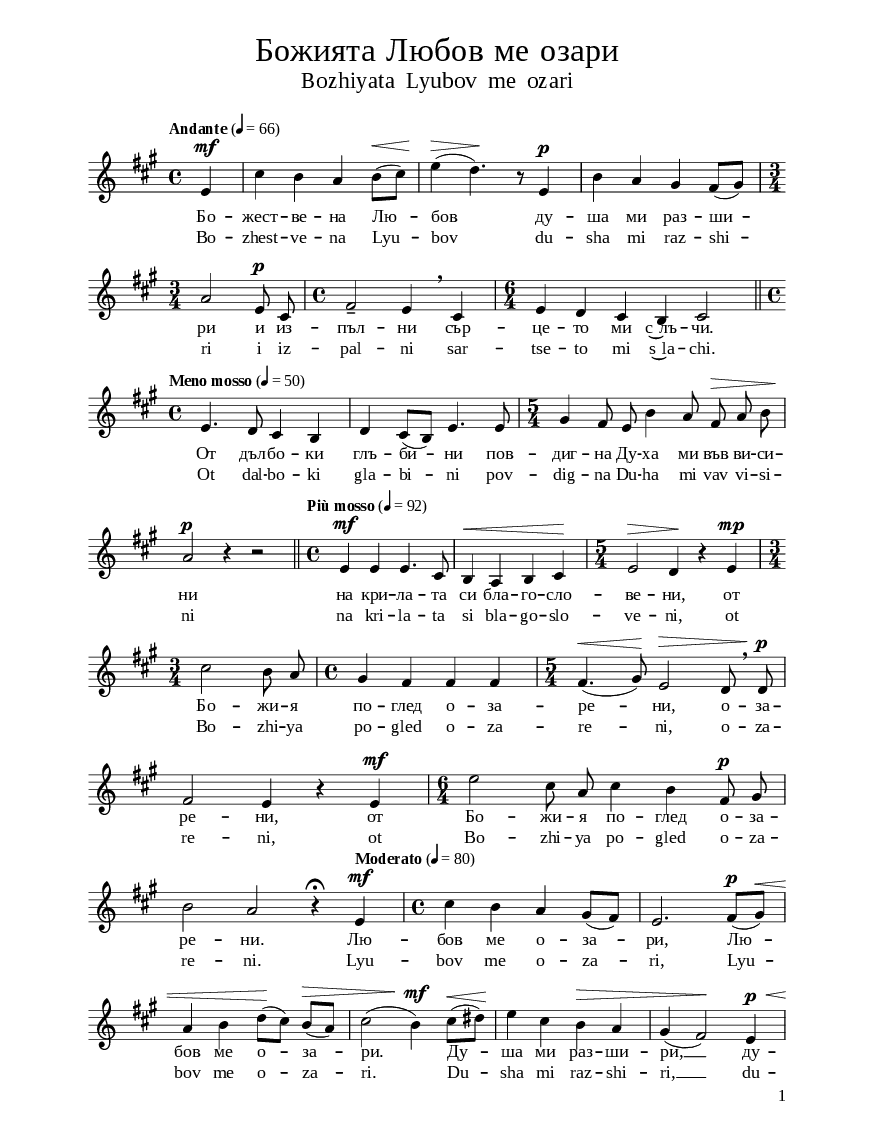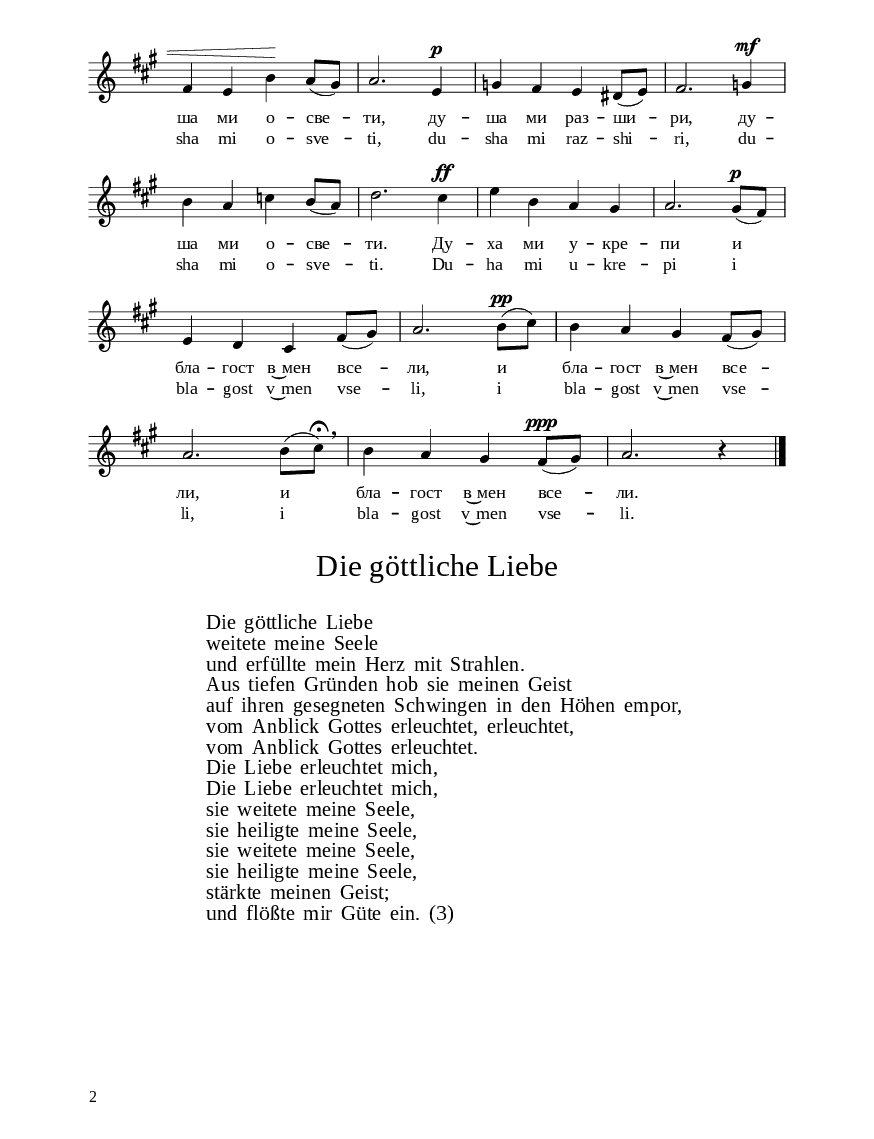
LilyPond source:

\version "2.20.0"

\paper {
  #(set-paper-size "a5")
}

\bookpart {
  \paper {
    print-all-headers = ##t
    print-page-number = ##t
    print-first-page-number = ##t

    % put page numbers on the bottom
    oddHeaderMarkup = \markup ""
    evenHeaderMarkup = \markup ""
    oddFooterMarkup = \markup
    \fill-line {
      ""
      \on-the-fly #print-page-number-check-first \fromproperty #'page:page-number-string
    }
    evenFooterMarkup = \markup
    \fill-line {
      \on-the-fly #print-page-number-check-first \fromproperty #'page:page-number-string
      ""
    }

    left-margin = 1.5\cm
    right-margin = 1.5\cm
    top-margin = 1.6\cm
    bottom-margin = 1.2\cm
    ragged-bottom = ##t % do not spread the staves to fill the whole vertical space

    % change lyrics and titles font (affects notes also)
    fonts =
    #(make-pango-font-tree
      "Times New Roman"
      "DejaVu Sans"
      "DejaVu Sans Mono"
      (/ (* staff-height pt) 3.6))

    % change distance between staves
    system-system-spacing =
    #'((basic-distance . 12)
       (minimum-distance . 6)
       (padding . 1)
       (stretchability . 12))
  }

  \header {
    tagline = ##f
  }

  \score{
    \layout {
      indent = 0.0\cm % remove first line indentation
      %ragged-last = ##t % do not spread last line to fill the whole space
      \context {
        \Score
        \omit BarNumber %remove bar numbers
      } % context

      \context {
        % change staff size
        \Staff
        fontSize = #+0 % affects notes size only
        \override StaffSymbol #'staff-space = #(magstep -3)
        \override StaffSymbol #'thickness = #0.5
        \override BarLine #'hair-thickness = #1
        %\override StaffSymbol #'ledger-line-thickness = #'(0 . 0)
      }

      \context {
        % adjust space between staff and lyrics and between the two lyric lines
        \Lyrics
        \override VerticalAxisGroup.nonstaff-relatedstaff-spacing = #'((basic-distance . 4.5))
        \override VerticalAxisGroup.nonstaff-nonstaff-spacing = #'((minimum-distance . 2))
      }
    } % layout

    \new Voice \absolute{
      \clef treble
      \key a \major
      \time 4/4
      \tempo \markup {
        % make tempo note smaller
        \concat {
          "Andante " \normal-text { "(" }
          \teeny \general-align #Y #DOWN \note #"4" #0.8
          \normal-text { " = 66)" }
        }
      }
      \autoBeamOff
      \partial 4
      e'4 ^\mf  | % 2
      cis''4  b'4  a'4  b'8 ( [ ^\<
      cis''8 ) ] | % 3
      e''4 ( ^\! ^\>  d''4. ) \! r8  e'4^\p | % 4
      b'4  a'4  gis'4  fis'8 ( [
      gis'8 ) ] \break| % 5
      \time 3/4  | % 5
      a'2  e'8  ^\p  cis'8   | % 6
      \time 4/4  | % 6
      fis'2 --  e'4   \breathe cis'4 | % 7
      \time 6/4  | % 7
      e'4  d'4  cis'4  b4  cis'2 \bar
      "||"
      \time 4/4  \break | % 8
      | % 8
      \tempo \markup {
        % make tempo note smaller
        \concat {
          "Meno mosso " \normal-text { "(" }
          \teeny \general-align #Y #DOWN \note #"4" #0.8
          \normal-text { " = 50)" }
        }
      }
      e'4.  d'8  cis'4  b4 | % 9
      d'4  cis'8 ( [  b8 ) ]  e'4.  e'8
      |
      \time 5/4  |
      gis'4  fis'8   e'8  b'4  a'8
      fis'8 ^\>  a'8  b'8
      \break | % 11
      a'2 ^\! ^\p r4 r2 \bar "||"
      \time 4/4   | % 12
      \tempo \markup {
        % make tempo note smaller
        \concat {
          "Più mosso" \normal-text { " (" }
          \teeny \general-align #Y #DOWN \note #"4" #0.8
          \normal-text { " = 92)" }
        }
      } e'4 ^\mf

      e'4
      e'4.   cis'8 | % 13
      b4 ^\<  a4  b4  cis'4 ^\!  | % 14
      \time 5/4  | % 14
      e'2 ^\>  d'4 ^\! r4  e'4 ^\mp \break | % 15
      \time 3/4  | % 15
      cis''2  b'8   a'8  | % 16
      \time 4/4  | % 16
      gis'4  fis'4  fis'4  fis'4 | % 17
      \time 5/4  | % 17
      fis'4. ( ^\<  gis'8 ) ^\!  e'2 ^\>  d'8 \breathe
      ^\!  ^\p  d'8   \break | % 18
      fis'2  e'4 r4  e'4 ^\mf | % 19
      \time 6/4  | % 19
      e''2  cis''8   a'8   cis''4
      b'4  fis'8  ^\p  gis'8 \break |

      b'2  a'2 r4 ^\fermata   \tempo \markup {
        % make tempo note smaller
        \concat {
          "Moderato" \normal-text { " (" }
          \teeny \general-align #Y #DOWN \note #"4" #0.8
          \normal-text { " = 80)" }
        }
      } e'4
      ^\mf | % 21
      \time 4/4  | % 21
      cis''4  b'4  a'4  gis'8 ( [
      fis'8 ) ]  | % 22
      e'2.  fis'8 ( [ ^\p  gis'8 ) ] ^\< \break | % 23
      a'4  b'4  d''8 ( [ ^\!  cis''8 )
      ]  b'8 ( [ ^\>  a'8 ) ] | % 24
      cis''2 (  b'4 ) ^\! ^\mf  cis''8 ( [ ^\<
      dis''8 ) ] | % 25
      e''4 ^\!  cis''4  b'4 ^\>  a'4 | % 26
      gis'4 (  fis'2 ) ^\!  e'4 ^\p ^\< \break | % 27
      fis'4  e'4  b'4 ^\!  a'8 ( [
      gis'8 ) ] | % 28
      a'2.  e'4 ^\p | % 29
      g'4  fis'4  e'4  dis'8 ( [  e'8
      ) ] |
      fis'2.  g'4 ^\mf \break | % 31
      b'4  a'4  c''4  b'8 ( [  a'8
      ) ] | % 32
      d''2.  cis''4 ^\ff  | % 33
      e''4  b'4  a'4  gis'4 | % 34
      a'2.  gis'8 ( [ ^\p  fis'8 ) ] \break | % 35
      e'4  d'4  cis'4  fis'8 ( [  gis'8
      ) ] | % 36
      a'2.  b'8 ( [ ^\pp  cis''8 ) ]
      | % 37
      b'4  a'4  gis'4  fis'8 ( [
      gis'8 ) ] | % 38
      a'2.  b'8 ( [  cis''8 ) ^\fermata ]
      \breathe | % 39
      b'4  a'4  gis'4  fis'8 ( [ ^\ppp
      gis'8 ) ] |
      a'2. r4 \bar "|."
    }

    \addlyrics {
      Бо -- жест -- ве -- на Лю -- бов
      ду -- ша ми раз -- ши -- ри
      и из -- пъл -- ни сър -- це -- то
      ми с~лъ -- чи. От дъл -- бо -- ки
      глъ -- би -- ни пов -- диг -- на
      Ду -- ха ми във ви -- си -- ни на
      кри -- ла -- та си бла -- го -- сло
      -- ве -- ни, от Бо -- жи -- я по --
      глед о -- за -- ре -- ни, о -- за
      -- ре -- ни, от Бо -- жи -- я по --
      глед о -- за -- ре -- ни. Лю -- бов
      ме о -- за -- ри, Лю -- бов
      ме о -- за -- ри.  Ду --
      ша ми раз -- ши -- ри,  __ ду --
      ша ми о -- све  -- ти, ду -- ша
      ми раз -- ши  -- ри, ду -- ша ми
      о -- све -- ти. Ду -- ха ми у --
      кре -- пи и  бла -- гост в~мен
      все -- ли, и  бла -- гост
      в~мен все -- ли, и  бла --
      гост в~мен все -- ли.}
      \addlyrics {
        Bo -- zhest -- ve -- na Lyu -- bov
        du -- sha mi raz -- shi -- ri
        i iz -- pal -- ni sar -- tse -- to
        mi s~la -- chi. Ot dal -- bo -- ki
        gla -- bi -- ni pov -- dig -- na
        Du -- ha mi vav vi -- si -- ni na
        kri -- la -- ta si bla -- go -- slo
        -- ve -- ni, ot Bo -- zhi -- ya po --
        gled o -- za -- re -- ni, o -- za
        -- re -- ni, ot Bo -- zhi -- ya po --
        gled o -- za -- re -- ni. Lyu -- bov
        me o -- za -- ri, Lyu -- bov
        me o -- za -- ri.  Du --
        sha mi raz -- shi -- ri,  __ du --
        sha mi o -- sve  -- ti, du -- sha
        mi raz -- shi  -- ri, du -- sha mi
        o -- sve -- ti. Du -- ha mi u --
        kre -- pi i  bla -- gost v~men
        vse -- li, i  bla -- gost
        v~men vse -- li, i  bla --
        gost v~men vse -- li.}

        \header {
          title = \markup \column \normal-text \fontsize #2.5 {
            \center-align
            \line { Божията Любов ме озари }
            \vspace #-0.6
            \center-align
            \line \fontsize #-3 { Bozhiyata Lyubov me ozari }
            \vspace #-0.8
            \center-align
            \line \fontsize #-3 { " " }
          }
        }

        \midi{}

      } % score



      % include foreign translation(s) of the song
      \version "2.20.0"

\markup \fill-line { \fontsize #6 "Die göttliche Liebe" }
\markup \null
\markup \null
\markup \fontsize #+2.5 {
  \hspace #10
  \override #'(baseline-skip . 2)

  \column {
    \line { " " }


    \line { " "Die göttliche Liebe   }

    \line { " "weitete meine Seele  }

    \line { " "und erfüllte mein Herz mit Strahlen.  }

    \line { " "Aus tiefen Gründen hob sie meinen Geist  }

    \line { " "auf ihren gesegneten Schwingen in den Höhen empor,   }

    \line { " "vom Anblick Gottes erleuchtet, erleuchtet,  }

    \line { " "vom Anblick Gottes erleuchtet.   }


    \line { " "Die Liebe erleuchtet mich,   }

    \line { " "Die Liebe erleuchtet mich,  }

    \line { " "sie weitete meine Seele,   }

    \line { " "sie heiligte meine Seele,   }

    \line { " "sie weitete meine Seele,   }

    \line { " "sie heiligte meine Seele,   }

    \line { " "stärkte meinen Geist;   }

    \line { " "und flößte mir Güte ein. (3)  }
  }
}


    } % bookpart
